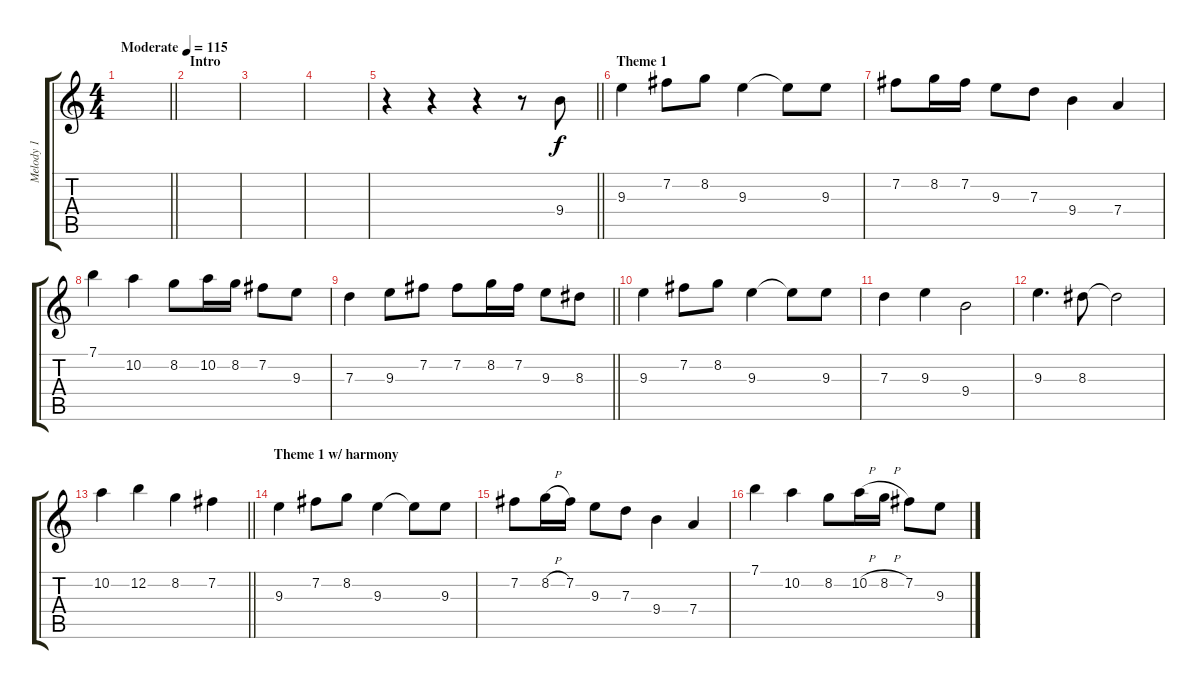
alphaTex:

\track ("Melody 1" "Melody 1") {instrument acousticguitarsteel}
\staff {score tabs}
\tuning (E4 B3 G3 D3 A2 E2) {hide}
\ts (4 4)
\tempo (115 "Moderate")
\clef g2
\barLineRight lightlight
\ks c
|
\section ("" "Intro")
|
|
|
\barLineRight lightlight
r.4 r.4 r.4 r.8 9.4.8 |
\section ("" "Theme 1")
9.3.4 7.2.8 8.2.8 9.3.4 9.3{t}.8 9.3.8 |
7.2.8 8.2.16 7.2.16 9.3.8 7.3.8 9.4.4 7.4.4 |
7.1.4 10.2.4 8.2.8 10.2.16 8.2.16 7.2.8 9.3.8 |
\barLineRight lightlight
7.3.4 9.3.8 7.2.8 7.2.8 8.2.16 7.2.16 9.3.8 8.3.8 |
9.3.4 7.2.8 8.2.8 9.3.4 9.3{t}.8 9.3.8 |
7.3.4 9.3.4 9.4.2 |
9.3.4{d} 8.3.8 8.3{t}.2 |
\barLineRight lightlight
10.2.4 12.2.4 8.2.4 7.2.4 |
\section ("" "Theme 1 w/ harmony")
9.3.4 7.2.8 8.2.8 9.3.4 9.3{t}.8 9.3.8 |
7.2.8 8.2{h}.16 7.2.16 9.3.8 7.3.8 9.4.4 7.4.4 |
7.1.4 10.2.4 8.2.8 10.2{h}.16 8.2{h}.16 7.2.8 9.3.8
